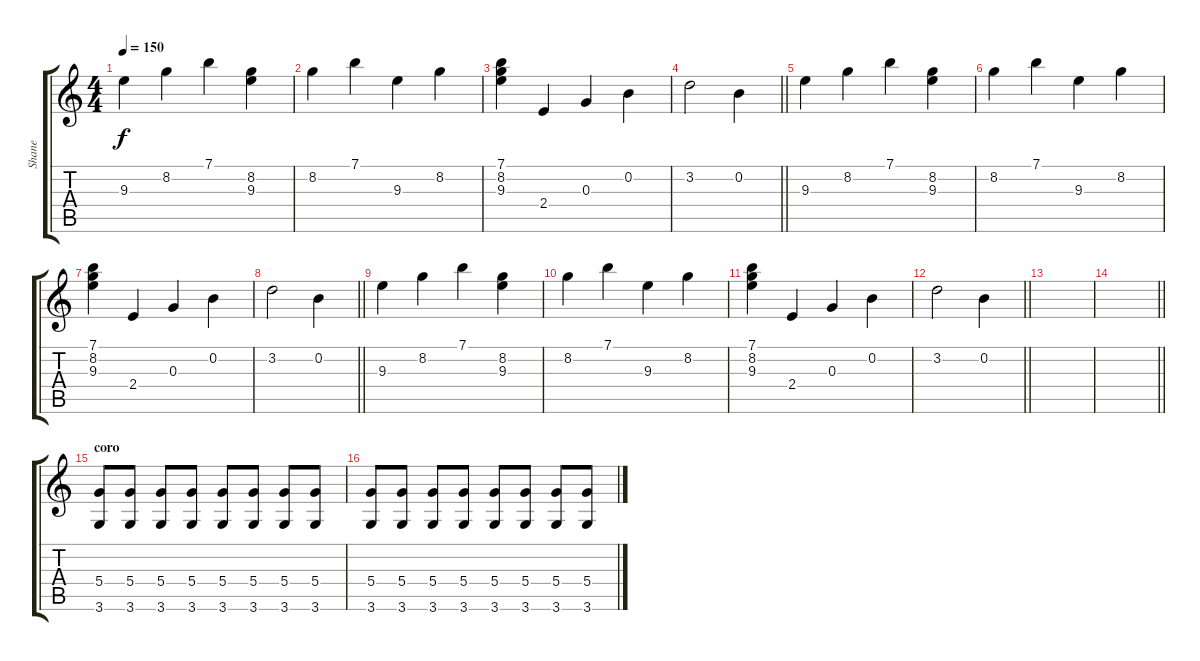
\track ("Shane" "Shane") {instrument acousticguitarnylon}
\staff {score tabs}
\tuning (E4 B3 G3 D3 A2 E2) {hide}
\ts (4 4)
\tempo 150
\clef g2
\ks c
9.3.4{dy f} 8.2.4 7.1.4 (8.2 9.3).4 |
8.2.4 7.1.4 9.3.4 8.2.4 |
(7.1 8.2 9.3).4 2.4.4 0.3.4 0.2.4 |
\barLineRight lightlight
3.2.2 0.2.4 |
9.3.4 8.2.4 7.1.4 (8.2 9.3).4 |
8.2.4 7.1.4 9.3.4 8.2.4 |
(7.1 8.2 9.3).4 2.4.4 0.3.4 0.2.4 |
\barLineRight lightlight
3.2.2 0.2.4 |
9.3.4 8.2.4 7.1.4 (8.2 9.3).4 |
8.2.4 7.1.4 9.3.4 8.2.4 |
(7.1 8.2 9.3).4 2.4.4 0.3.4 0.2.4 |
\barLineRight lightlight
3.2.2 0.2.4 |
|
\barLineRight lightlight
|
\section ("" "coro")
(5.4 3.6).8 (5.4 3.6).8 (5.4 3.6).8 (5.4 3.6).8 (5.4 3.6).8 (5.4 3.6).8 (5.4 3.6).8 (5.4 3.6).8 |
(5.4 3.6).8 (5.4 3.6).8 (5.4 3.6).8 (5.4 3.6).8 (5.4 3.6).8 (5.4 3.6).8 (5.4 3.6).8 (5.4 3.6).8
